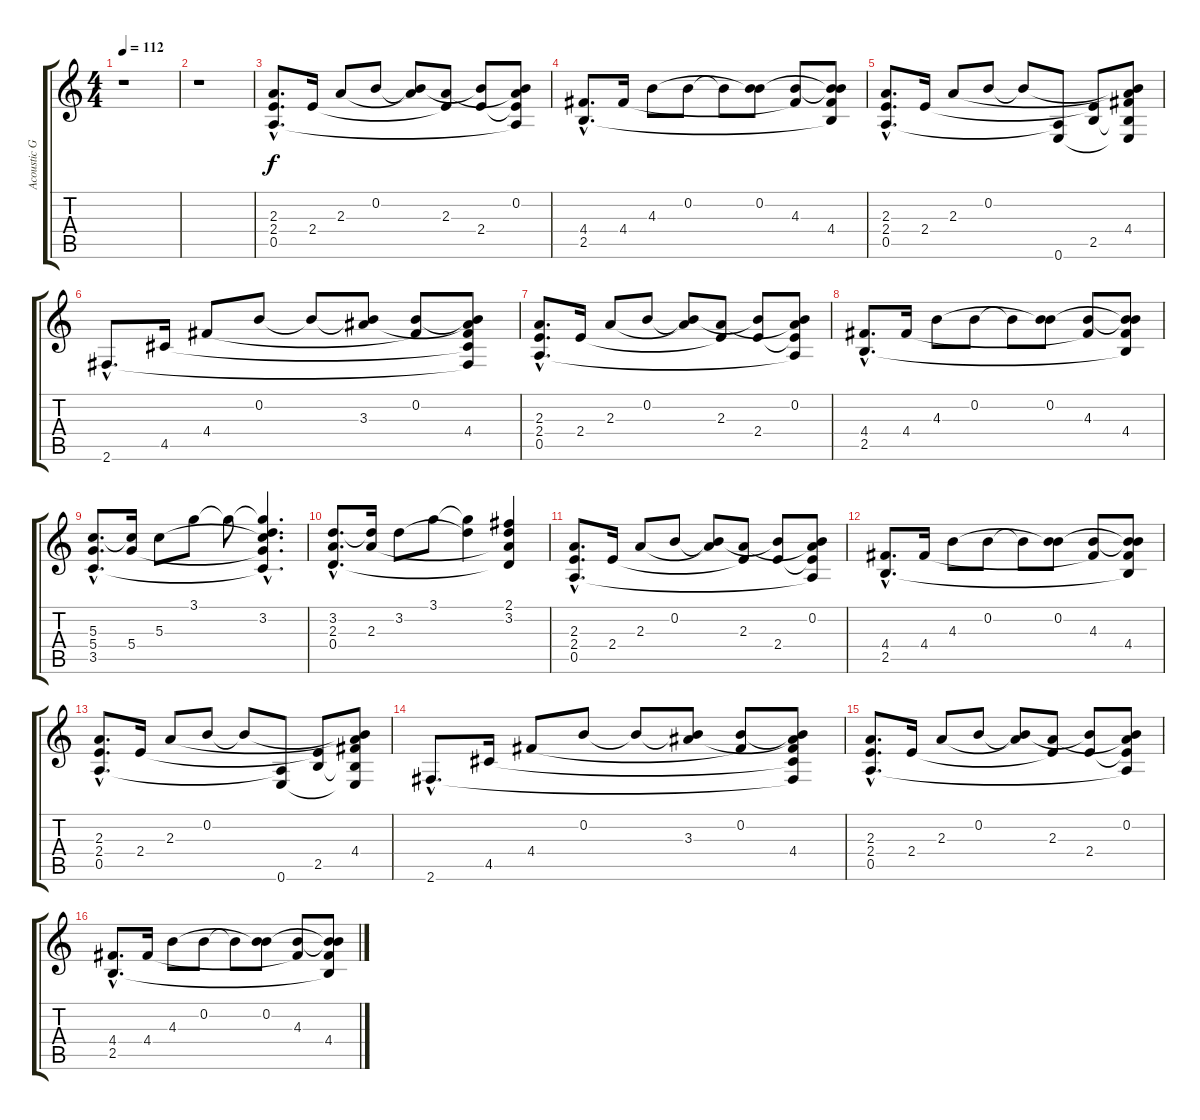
\track ("Acoustic Guitar" "Acoustic G") {instrument acousticguitarsteel}
\staff {score tabs}
\tuning (E4 B3 G3 D3 A2 E2) {hide}
\ts (4 4)
\tempo 112
\clef g2
\ks c
r.1{dy f} |
r.1 |
(2.3{hac} 2.4{hac} 0.5{hac}).8{d} 2.4.16 2.3.8 0.2.8 (0.2{t} 2.3{t}).8 (2.3 2.4{t}).8 (0.2{t} 2.4).8 (0.2 2.3{t} 2.4{t} 0.5{t}).8 |
(4.4{hac} 2.5{hac}).8{d} 4.4.16 4.3.8 0.2.8 0.2{t}.8 (0.2 4.3{t}).8 (4.3 4.4{t}).8 (0.2{t} 4.3{t} 4.4 2.5{t}).8 |
(2.3{hac} 2.4{hac} 0.5{hac}).8{d} 2.4.16 2.3.8 0.2.8 0.2{t}.8 (0.5{t} 0.6).8 (2.4{t} 2.5).8 (0.2{t} 2.3{t} 4.4 2.5{t} 0.6{t}).8 |
2.6{hac}.8{d} 4.5.16 4.4.8 0.2.8 0.2{t}.8 (0.2{t} 3.3).8 (0.2 4.4{t}).8 (0.2{t} 3.3{t} 4.4 4.5{t} 2.6{t}).8 |
(2.3{hac} 2.4{hac} 0.5{hac}).8{d} 2.4.16 2.3.8 0.2.8 (0.2{t} 2.3{t}).8 (2.3 2.4{t}).8 (0.2{t} 2.4).8 (0.2 2.3{t} 2.4{t} 0.5{t}).8 |
(4.4{hac} 2.5{hac}).8{d} 4.4.16 4.3.8 0.2.8 0.2{t}.8 (0.2 4.3{t}).8 (4.3 4.4{t}).8 (0.2{t} 4.3{t} 4.4 2.5{t}).8 |
(5.3{hac} 5.4{hac} 3.5{hac}).8{d} (5.3{t} 5.4).16 5.3.8 3.1.8 3.1{t}.8 (3.1{hac t} 3.2{hac} 5.3{hac t} 5.4{hac t} 3.5{hac t}).4{d} |
(3.2{hac} 2.3{hac} 0.4{hac}).8{d} (3.2{t} 2.3).16 3.2.8 3.1.8 (3.1{t} 3.2{t}).4 (2.1 3.2 2.3{t} 0.4{t}).4 |
(2.3{hac} 2.4{hac} 0.5{hac}).8{d} 2.4.16 2.3.8 0.2.8 (0.2{t} 2.3{t}).8 (2.3 2.4{t}).8 (0.2{t} 2.4).8 (0.2 2.3{t} 2.4{t} 0.5{t}).8 |
(4.4{hac} 2.5{hac}).8{d} 4.4.16 4.3.8 0.2.8 0.2{t}.8 (0.2 4.3{t}).8 (4.3 4.4{t}).8 (0.2{t} 4.3{t} 4.4 2.5{t}).8 |
(2.3{hac} 2.4{hac} 0.5{hac}).8{d} 2.4.16 2.3.8 0.2.8 0.2{t}.8 (0.5{t} 0.6).8 (2.4{t} 2.5).8 (0.2{t} 2.3{t} 4.4 2.5{t} 0.6{t}).8 |
2.6{hac}.8{d} 4.5.16 4.4.8 0.2.8 0.2{t}.8 (0.2{t} 3.3).8 (0.2 4.4{t}).8 (0.2{t} 3.3{t} 4.4 4.5{t} 2.6{t}).8 |
(2.3{hac} 2.4{hac} 0.5{hac}).8{d} 2.4.16 2.3.8 0.2.8 (0.2{t} 2.3{t}).8 (2.3 2.4{t}).8 (0.2{t} 2.4).8 (0.2 2.3{t} 2.4{t} 0.5{t}).8 |
(4.4{hac} 2.5{hac}).8{d} 4.4.16 4.3.8 0.2.8 0.2{t}.8 (0.2 4.3{t}).8 (4.3 4.4{t}).8 (0.2{t} 4.3{t} 4.4 2.5{t}).8
